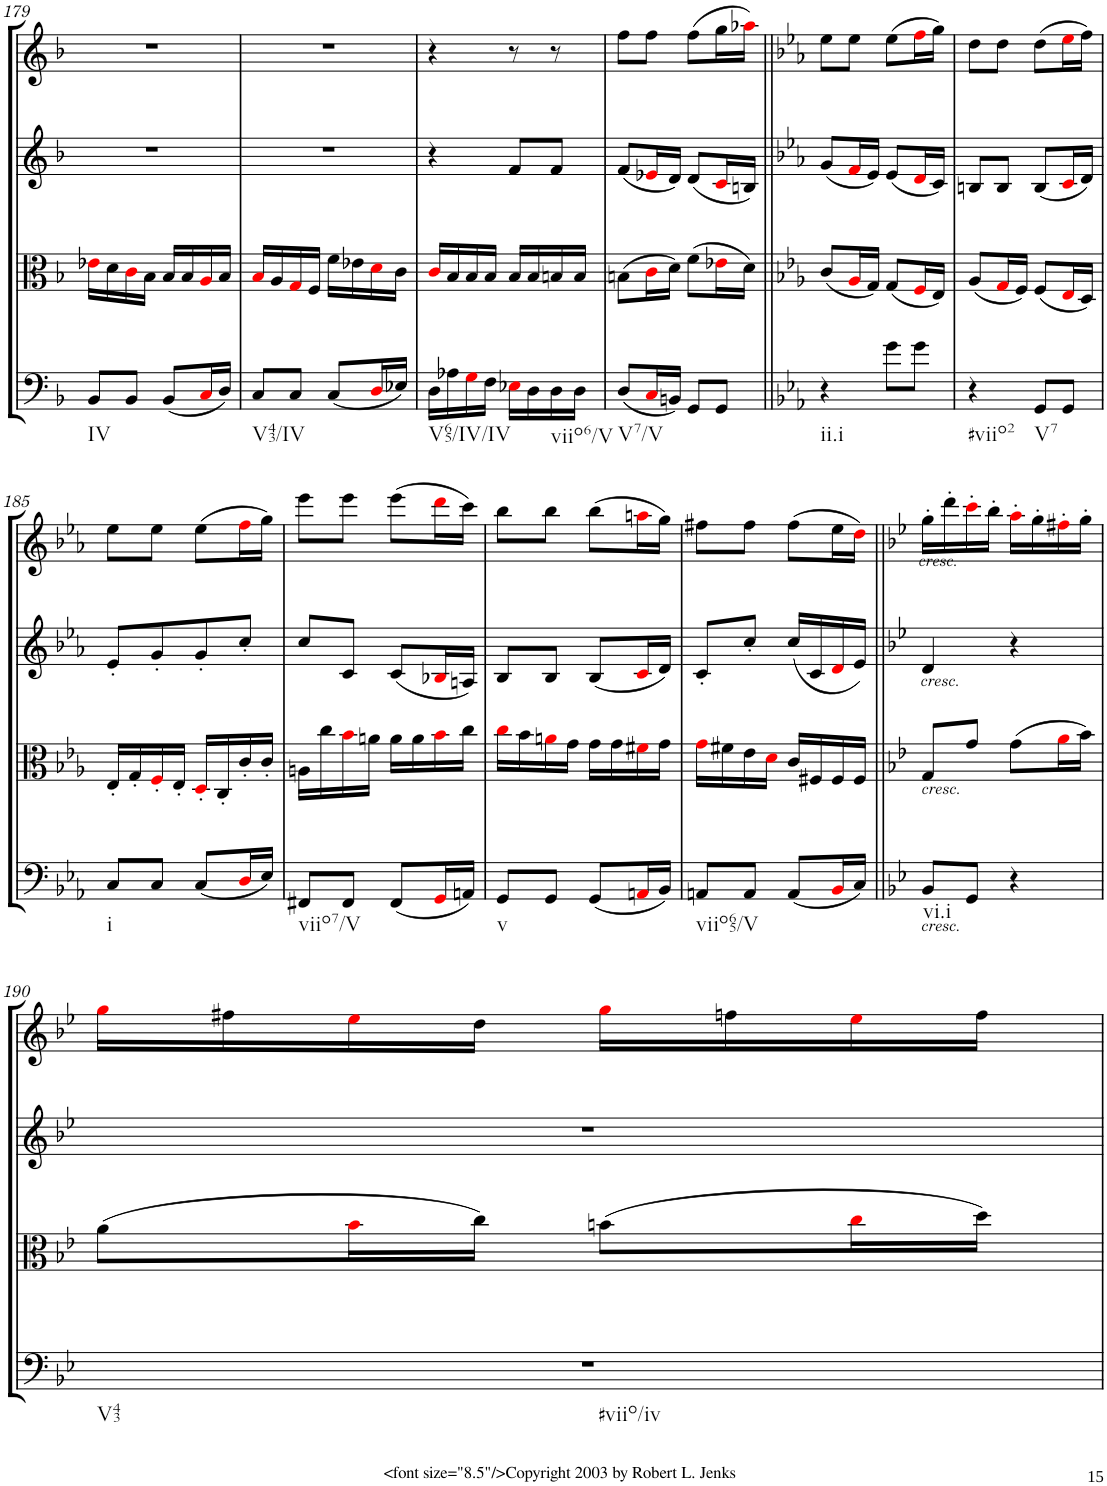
**kern	**kern	**kern	**kern
*part4	*part3	*part2	*part1
*staff4	*staff3	*staff2	*staff1
*I"Cello	*I"Viola	*I"2nd Violin	*I"1st Violin
*	*I'Vla	*I'Vln	*I'Vln
!!LO:PB:g=z
*clefF4	*clefC3	*clefG2	*clefG2
*k[b-]	*k[b-]	*k[b-]	*k[b-]
*F:	*F:	*F:	*F:
*M2/4	*M2/4	*M2/4	*M2/4
=179	=179	=179	=179
!LO:TX:b:t=IV	!	!	!
8BB-/L	16e-Xi\LL	2r	2r
.	16d\	.	.
8BB-/J	16ci\	.	.
.	16B-\JJ	.	.
(8BB-/L	16B-/LL	.	.
.	16B-/	.	.
16Ci/L	16Ai/	.	.
16D/JJ)	16B-/JJ	.	.
=180	=180	=180	=180
!LO:TX:b:t=V43/IV	!	!	!
8C/L	16B-i/LL	2r	2r
.	16A/	.	.
8C/J	16Gi/	.	.
.	16F/JJ	.	.
(8C/L	16f\LL	.	.
.	16e-X\	.	.
16Di/L	16di\	.	.
16E-X/JJ)	16c\JJ	.	.
=181	=181	=181	=181
!LO:TX:b:t=V65/IV/IV	!	!	!
16D\LL	16ci/LL	4r	4r
16A-X\	16B-/	.	.
16Gi\	16B-/	.	.
16F\JJ	16B-/JJ	.	.
16E-Xi\LL	16B-/LL	8f/L	8r
16D\	16B-/	.	.
!LO:TX:b:t=viio6/V	!	!	!
16D\	16Bn/	8f/J	8r
16D\JJ	16B/JJ	.	.
=182	=182	=182	=182
!LO:TX:b:t=V7/V	!	!	!
(8D/L	(8Bn\L	(8f/L	8ff\L
16Ci/L	16ci\L	16e-Xi/L	8ff\J
16BBn/JJ)	16d\JJ)	16d/JJ)	.
8GG/L	(8f\L	(8d/L	(8ff\L
8GG/J	16e-Xi\L	16ci/L	16gg\L
.	16d\JJ)	16Bn/JJ)	16aa-Xi\JJ)
=183||	=183||	=183||	=183||
*k[b-e-a-]	*k[b-e-a-]	*k[b-e-a-]	*k[b-e-a-]
*E-:	*E-:	*E-:	*E-:
!LO:TX:b:t=ii.i	!	!	!
4r	(8c/L	(8g/L	8ee-\L
.	16A-i/L	16fi/L	8ee-\J
.	16G/JJ)	16e-/JJ)	.
8g\L	(8G/L	(8e-/L	(8ee-\L
8g\J	16Fi/L	16di/L	16ffi\L
.	16E-/JJ)	16c/JJ)	16gg\JJ)
=184	=184	=184	=184
!LO:TX:b:t=#viio2	!	!	!
4r	(8A-/L	8Bn/L	8dd\L
.	16Gi/L	8B/J	8dd\J
.	16F/JJ)	.	.
!LO:TX:b:t=V7	!	!	!
8GG/L	(8F/L	(8B/L	(8dd\L
8GG/J	16E-i/L	16ci/L	16ee-i\L
.	16D/JJ)	16d/JJ)	16ff\JJ)
!!LO:LB:g=z
=185	=185	=185	=185
!LO:TX:b:t=i	!	!	!
8C/L	16E-'/LL	8e-'/L	8ee-\L
.	16G'/	.	.
8C/J	16F'i/	8g'/	8ee-\J
.	16E-'/JJ	.	.
(8C/L	16D'i/LL	8g'/	(8ee-\L
.	16C'/	.	.
16Di/L	16c'/	8cc'/J	16ffi\L
16E-/JJ)	16c'/JJ	.	16gg\JJ)
=186	=186	=186	=186
!LO:TX:b:t=viio7/V	!	!	!
8FF#X/L	16An\LL	8cc/L	8eee-\L
.	16cc\	.	.
8FF#/J	16b-i\	8c/J	8eee-\J
.	16an\JJ	.	.
(8FF#/L	16a\LL	(8c/L	(8eee-\L
.	16a\	.	.
16GGi/L	16b-i\	16B-Xi/L	16dddi\L
16AAn/JJ)	16cc\JJ	16An/JJ)	16ccc\JJ)
=187	=187	=187	=187
!LO:TX:b:t=v	!	!	!
8GG/L	16cci\LL	8B-/L	8bb-\L
.	16b-\	.	.
8GG/J	16ani\	8B-/J	8bb-\J
.	16g\JJ	.	.
(8GG/L	16g\LL	(8B-/L	(8bb-\L
.	16g\	.	.
16AAni/L	16f#Xi\	16ci/L	16aani\L
16BB-/JJ)	16g\JJ	16d/JJ)	16gg\JJ)
=188	=188	=188	=188
!LO:TX:b:t=viio65/V	!	!	!
8AAn/L	16gi\LL	8c'/L	8ff#X\L
.	16f#X\	.	.
8AA/J	16e-\	8cc'/J	8ff#\J
.	16di\JJ	.	.
(8AA/L	16c/LL	(16cc/LL	(8ff#\L
.	16F#X/	16c/	.
16BB-i/L	16F#/	16di/	16ee-\L
16C/JJ)	16F#/JJ	16e-/JJ)	16ddi\JJ)
=189||	=189||	=189||	=189||
*k[b-e-]	*k[b-e-]	*k[b-e-]	*k[b-e-]
*B-:	*B-:	*B-:	*B-:
!	!	!	!LO:TX:a:i:t=cresc.
!	!	!LO:TX:b:i:t=cresc.	!
!	!LO:TX:b:i:t=cresc.	!	!
!LO:TX:b:i:t=cresc.	!	!	!
!LO:TX:b:t=vi.i	!	!	!
8BB-/L	8G/L	4d/	16gg'\LL
.	.	.	16ddd'\
8GG/J	8g/J	.	16ccc'i\
.	.	.	16bb-'\JJ
4r	(8g\L	4r	16aa'i\LL
.	.	.	16gg'\
.	16ai\L	.	16ff#X'i\
.	16b-\JJ)	.	16gg'\JJ
!!LO:LB:g=z
=190	=190	=190	=190
!LO:TX:b:t=V43	!	!	!
!LO:TX:b:t=#viio/iv	!	!	!
2r	(8a\L	2r	16ggi\LL
.	.	.	16ff#X\
.	16b-i\L	.	16ee-i\
.	16cc\JJ)	.	16dd\JJ
.	(8bn\L	.	16ggi\LL
.	.	.	16ffn\
.	16cci\L	.	16ee-i\
.	16dd\JJ)	.	16ff\JJ
=	=	=	=
*-	*-	*-	*-
